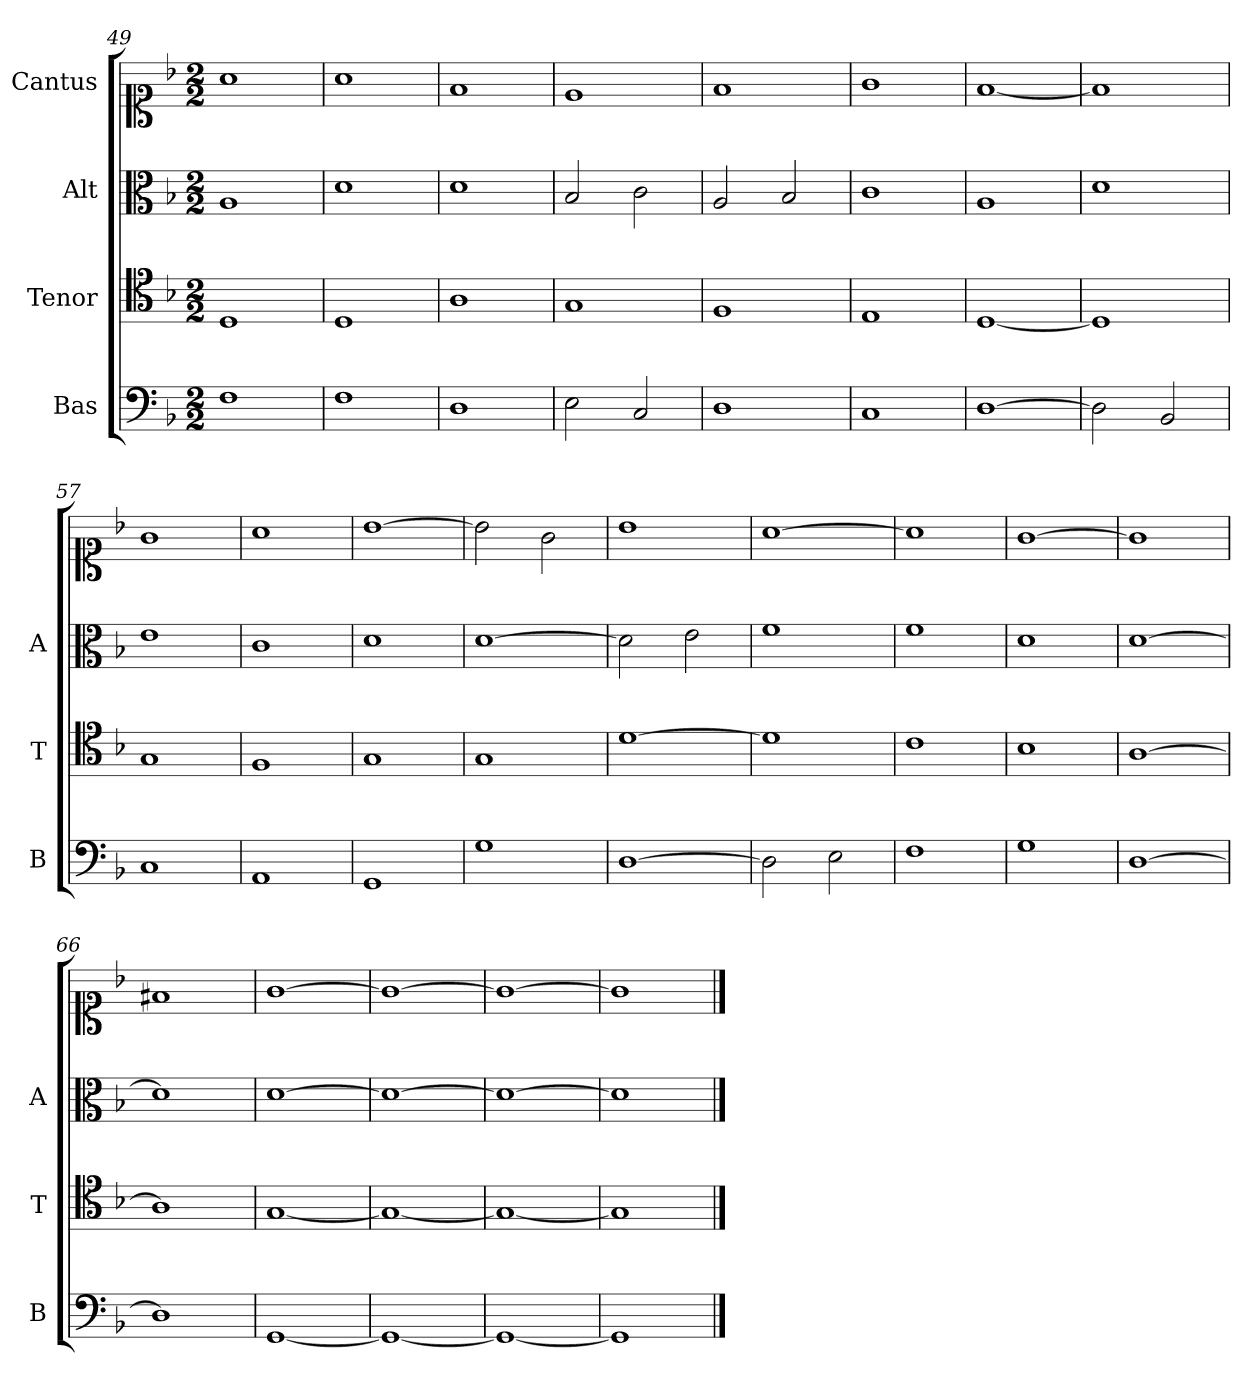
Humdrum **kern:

**kern	**kern	**kern	**kern
*part4	*part3	*part2	*part1
*staff4	*staff3	*staff2	*staff1
*I"Bas	*I"Tenor	*I"Alt	*I"Cantus
*I'B	*I'T	*I'A	*
*clefF4	*clefC4	*clefC3	*clefC1
*k[b-]	*k[b-]	*k[b-]	*k[b-]
*M2/2	*M2/2	*M2/2	*M2/2
=49	=49	=49	=49
1F	1D	1A	1a
=50	=50	=50	=50
1F	1D	1d	1a
=51	=51	=51	=51
1D	1A	1d	1f
=52	=52	=52	=52
2E	1G	2B-	1e
2C	.	2c	.
=53	=53	=53	=53
1D	1F	2A	1f
.	.	2B-	.
=54	=54	=54	=54
1C	1E	1c	1g
=55	=55	=55	=55
[1D	[1D	1A	[1f
=56	=56	=56	=56
2D]	1D]	1d	1f]
2BB-	.	.	.
=57	=57	=57	=57
1C	1G	1e	1g
=58	=58	=58	=58
1AA	1F	1c	1a
=59	=59	=59	=59
1GG	1G	1d	[1b-
=60	=60	=60	=60
1G	1G	[1d	2b-]
.	.	.	2g
=61	=61	=61	=61
[1D	[1d	2d]	1b-
.	.	2e	.
=62	=62	=62	=62
2D]	1d]	1f	[1a
2E	.	.	.
=63	=63	=63	=63
1F	1c	1f	1a]
=64	=64	=64	=64
1G	1B-	1d	[1g
=65	=65	=65	=65
[1D	[1A	[1d	1g]
=66	=66	=66	=66
1D]	1A]	1d]	1f#X
=67	=67	=67	=67
[1GG	[1G	[1d	[1g
=68	=68	=68	=68
1GG_	1G_	1d_	1g_
=69	=69	=69	=69
1GG_	1G_	1d_	1g_
=70	=70	=70	=70
1GG]	1G]	1d]	1g]
==	==	==	==
*-	*-	*-	*-
